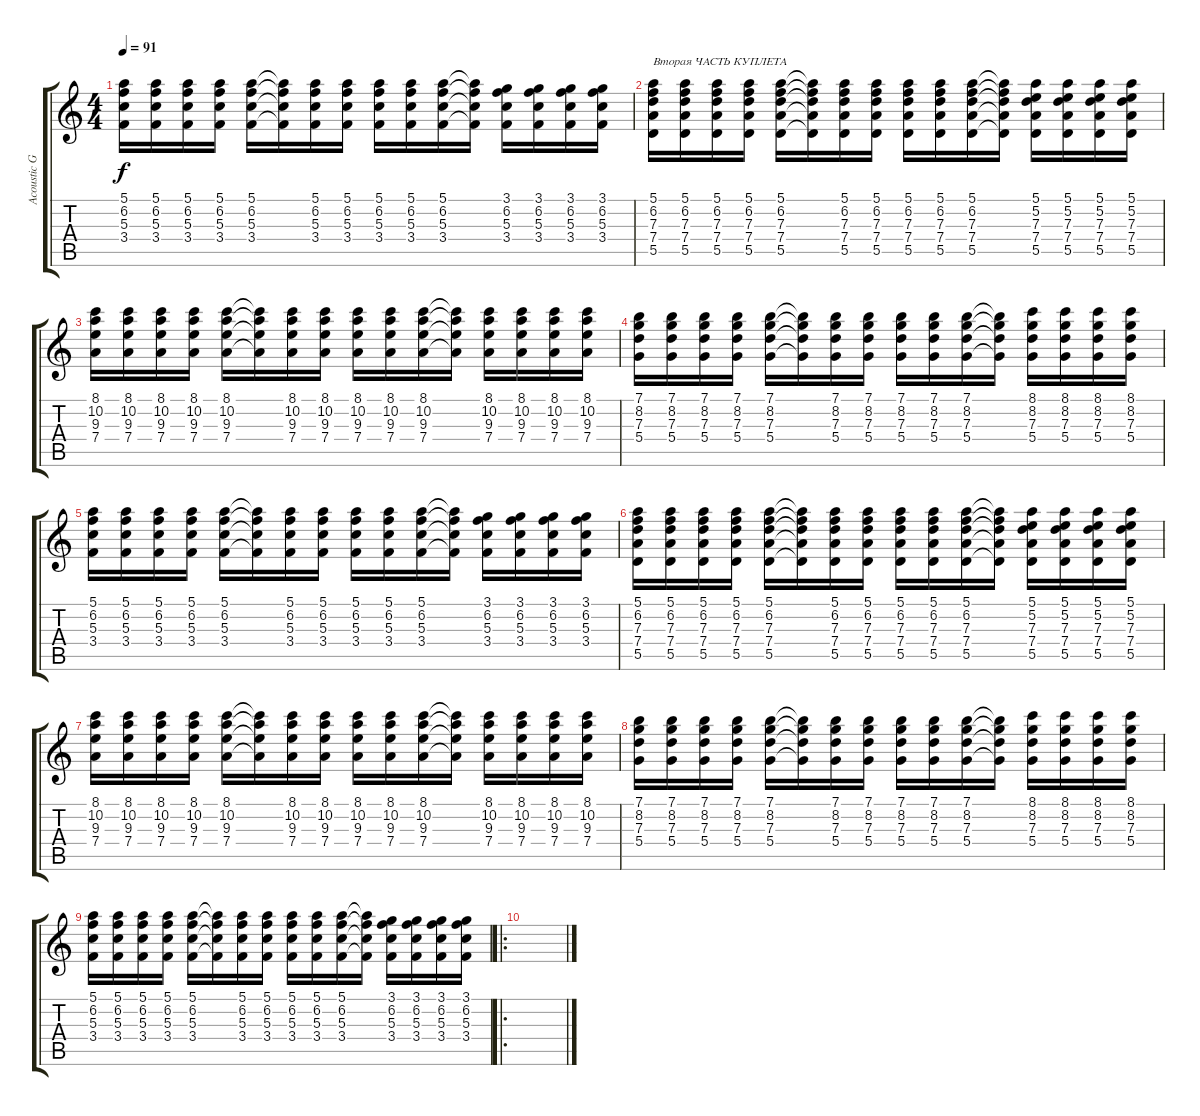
\track ("Acoustic Guitar" "Acoustic G") {instrument acousticguitarnylon}
\staff {score tabs}
\tuning (E4 B3 G3 D3 A2 D2) {hide}
\ts (4 4)
\tempo 91
\clef g2
\ks c
(5.1 6.2 5.3 3.4).16{dy f} (5.1 6.2 5.3 3.4).16 (5.1 6.2 5.3 3.4).16 (5.1 6.2 5.3 3.4).16 (5.1 6.2 5.3 3.4).16 (5.1{t} 6.2{t} 5.3{t} 3.4{t}).16 (5.1 6.2 5.3 3.4).16 (5.1 6.2 5.3 3.4).16 (5.1 6.2 5.3 3.4).16 (5.1 6.2 5.3 3.4).16 (5.1 6.2 5.3 3.4).16 (5.1{t} 6.2{t} 5.3{t} 3.4{t}).16 (3.1 6.2 5.3 3.4).16 (3.1 6.2 5.3 3.4).16 (3.1 6.2 5.3 3.4).16 (3.1 6.2 5.3 3.4).16 |
(5.1 6.2 7.3 7.4 5.5).16{txt "Вторая ЧАСТЬ КУПЛЕТА"} (5.1 6.2 7.3 7.4 5.5).16 (5.1 6.2 7.3 7.4 5.5).16 (5.1 6.2 7.3 7.4 5.5).16 (5.1 6.2 7.3 7.4 5.5).16 (5.1{t} 6.2{t} 7.3{t} 7.4{t} 5.5{t}).16 (5.1 6.2 7.3 7.4 5.5).16 (5.1 6.2 7.3 7.4 5.5).16 (5.1 6.2 7.3 7.4 5.5).16 (5.1 6.2 7.3 7.4 5.5).16 (5.1 6.2 7.3 7.4 5.5).16 (5.1{t} 6.2{t} 7.3{t} 7.4{t} 5.5{t}).16 (5.1 5.2 7.3 7.4 5.5).16 (5.1 5.2 7.3 7.4 5.5).16 (5.1 5.2 7.3 7.4 5.5).16 (5.1 5.2 7.3 7.4 5.5).16 |
(8.1 10.2 9.3 7.4).16 (8.1 10.2 9.3 7.4).16 (8.1 10.2 9.3 7.4).16 (8.1 10.2 9.3 7.4).16 (8.1 10.2 9.3 7.4).16 (8.1{t} 10.2{t} 9.3{t} 7.4{t}).16 (8.1 10.2 9.3 7.4).16 (8.1 10.2 9.3 7.4).16 (8.1 10.2 9.3 7.4).16 (8.1 10.2 9.3 7.4).16 (8.1 10.2 9.3 7.4).16 (8.1{t} 10.2{t} 9.3{t} 7.4{t}).16 (8.1 10.2 9.3 7.4).16 (8.1 10.2 9.3 7.4).16 (8.1 10.2 9.3 7.4).16 (8.1 10.2 9.3 7.4).16 |
(7.1 8.2 7.3 5.4).16 (7.1 8.2 7.3 5.4).16 (7.1 8.2 7.3 5.4).16 (7.1 8.2 7.3 5.4).16 (7.1 8.2 7.3 5.4).16 (7.1{t} 8.2{t} 7.3{t} 5.4{t}).16 (7.1 8.2 7.3 5.4).16 (7.1 8.2 7.3 5.4).16 (7.1 8.2 7.3 5.4).16 (7.1 8.2 7.3 5.4).16 (7.1 8.2 7.3 5.4).16 (7.1{t} 8.2{t} 7.3{t} 5.4{t}).16 (8.1 8.2 7.3 5.4).16 (8.1 8.2 7.3 5.4).16 (8.1 8.2 7.3 5.4).16 (8.1 8.2 7.3 5.4).16 |
(5.1 6.2 5.3 3.4).16 (5.1 6.2 5.3 3.4).16 (5.1 6.2 5.3 3.4).16 (5.1 6.2 5.3 3.4).16 (5.1 6.2 5.3 3.4).16 (5.1{t} 6.2{t} 5.3{t} 3.4{t}).16 (5.1 6.2 5.3 3.4).16 (5.1 6.2 5.3 3.4).16 (5.1 6.2 5.3 3.4).16 (5.1 6.2 5.3 3.4).16 (5.1 6.2 5.3 3.4).16 (5.1{t} 6.2{t} 5.3{t} 3.4{t}).16 (3.1 6.2 5.3 3.4).16 (3.1 6.2 5.3 3.4).16 (3.1 6.2 5.3 3.4).16 (3.1 6.2 5.3 3.4).16 |
(5.1 6.2 7.3 7.4 5.5).16 (5.1 6.2 7.3 7.4 5.5).16 (5.1 6.2 7.3 7.4 5.5).16 (5.1 6.2 7.3 7.4 5.5).16 (5.1 6.2 7.3 7.4 5.5).16 (5.1{t} 6.2{t} 7.3{t} 7.4{t} 5.5{t}).16 (5.1 6.2 7.3 7.4 5.5).16 (5.1 6.2 7.3 7.4 5.5).16 (5.1 6.2 7.3 7.4 5.5).16 (5.1 6.2 7.3 7.4 5.5).16 (5.1 6.2 7.3 7.4 5.5).16 (5.1{t} 6.2{t} 7.3{t} 7.4{t} 5.5{t}).16 (5.1 5.2 7.3 7.4 5.5).16 (5.1 5.2 7.3 7.4 5.5).16 (5.1 5.2 7.3 7.4 5.5).16 (5.1 5.2 7.3 7.4 5.5).16 |
(8.1 10.2 9.3 7.4).16 (8.1 10.2 9.3 7.4).16 (8.1 10.2 9.3 7.4).16 (8.1 10.2 9.3 7.4).16 (8.1 10.2 9.3 7.4).16 (8.1{t} 10.2{t} 9.3{t} 7.4{t}).16 (8.1 10.2 9.3 7.4).16 (8.1 10.2 9.3 7.4).16 (8.1 10.2 9.3 7.4).16 (8.1 10.2 9.3 7.4).16 (8.1 10.2 9.3 7.4).16 (8.1{t} 10.2{t} 9.3{t} 7.4{t}).16 (8.1 10.2 9.3 7.4).16 (8.1 10.2 9.3 7.4).16 (8.1 10.2 9.3 7.4).16 (8.1 10.2 9.3 7.4).16 |
(7.1 8.2 7.3 5.4).16 (7.1 8.2 7.3 5.4).16 (7.1 8.2 7.3 5.4).16 (7.1 8.2 7.3 5.4).16 (7.1 8.2 7.3 5.4).16 (7.1{t} 8.2{t} 7.3{t} 5.4{t}).16 (7.1 8.2 7.3 5.4).16 (7.1 8.2 7.3 5.4).16 (7.1 8.2 7.3 5.4).16 (7.1 8.2 7.3 5.4).16 (7.1 8.2 7.3 5.4).16 (7.1{t} 8.2{t} 7.3{t} 5.4{t}).16 (8.1 8.2 7.3 5.4).16 (8.1 8.2 7.3 5.4).16 (8.1 8.2 7.3 5.4).16 (8.1 8.2 7.3 5.4).16 |
(5.1 6.2 5.3 3.4).16 (5.1 6.2 5.3 3.4).16 (5.1 6.2 5.3 3.4).16 (5.1 6.2 5.3 3.4).16 (5.1 6.2 5.3 3.4).16 (5.1{t} 6.2{t} 5.3{t} 3.4{t}).16 (5.1 6.2 5.3 3.4).16 (5.1 6.2 5.3 3.4).16 (5.1 6.2 5.3 3.4).16 (5.1 6.2 5.3 3.4).16 (5.1 6.2 5.3 3.4).16 (5.1{t} 6.2{t} 5.3{t} 3.4{t}).16 (3.1 6.2 5.3 3.4).16 (3.1 6.2 5.3 3.4).16 (3.1 6.2 5.3 3.4).16 (3.1 6.2 5.3 3.4).16 |
\ro
